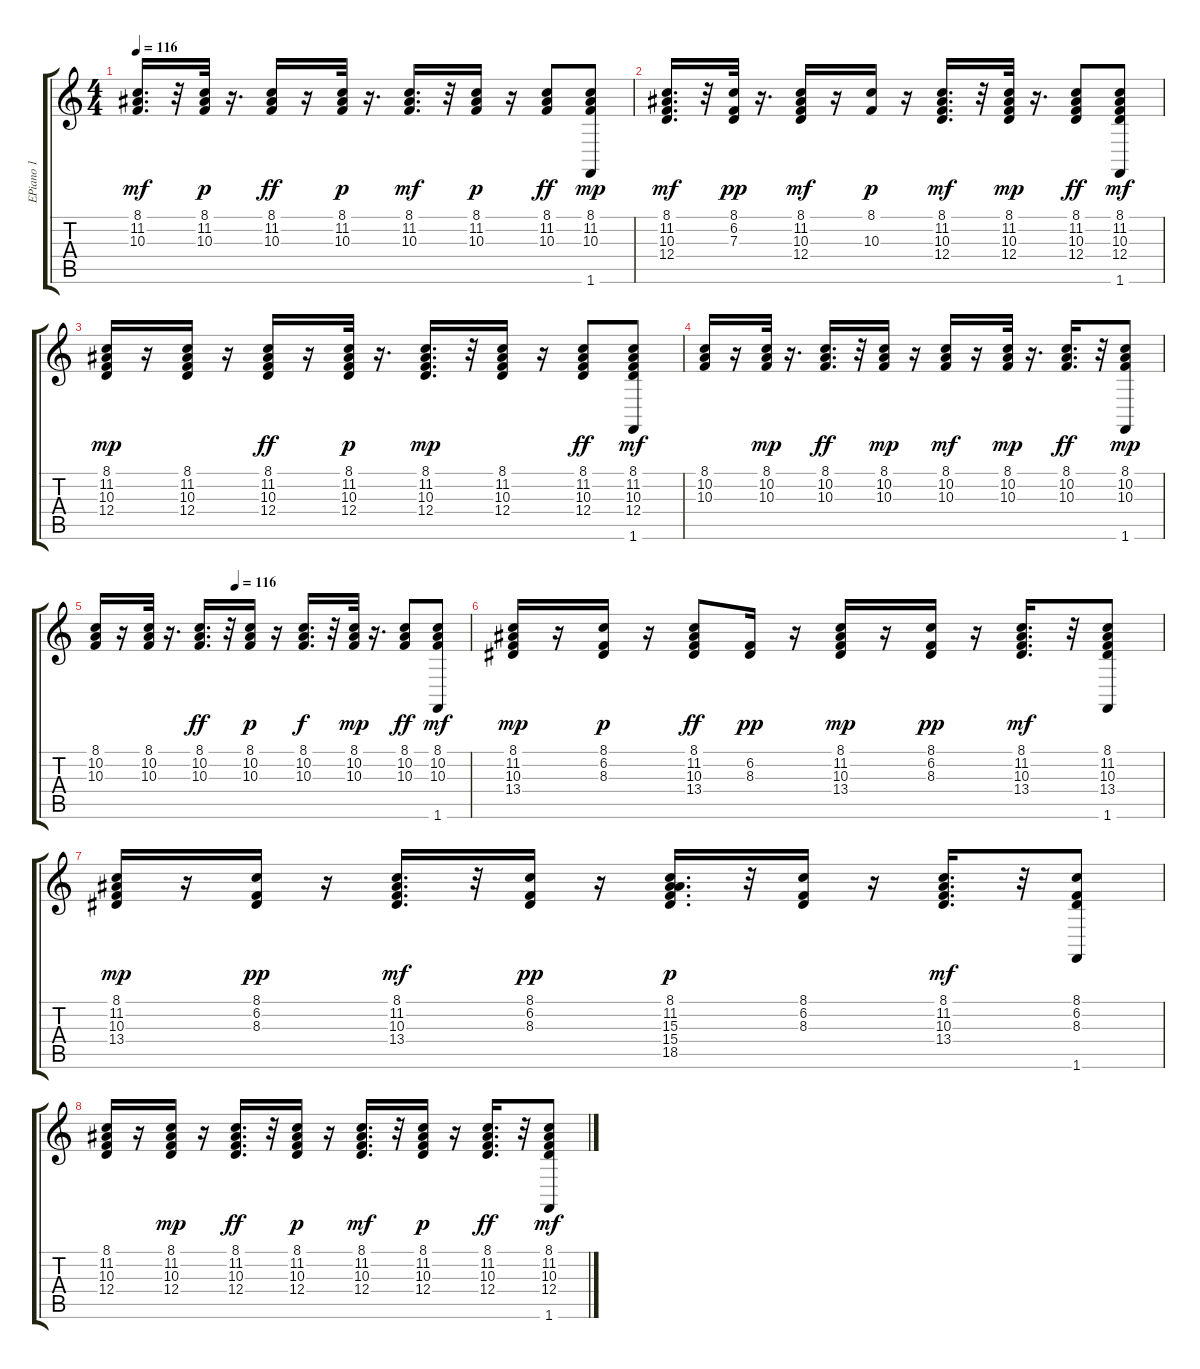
\track ("EPiano 1" "EPiano 1") {instrument stringensemble1}
\staff {score tabs}
\tuning (E4 B3 G3 D3 A2 E2) {hide}
\ts (4 4)
\tempo 116
\clef g2
\ks c
(8.1 11.2 10.3).16{d dy mf} r.32 (8.1 11.2 10.3).32{dy p} r.16{d} (8.1 11.2 10.3).16{dy ff} r.16 (8.1 11.2 10.3).32{dy p} r.16{d} (8.1 11.2 10.3).16{d dy mf} r.32 (8.1 11.2 10.3).16{dy p} r.16 (8.1 11.2 10.3).8{dy ff} (8.1 11.2 10.3 1.6).8{dy mp} |
(8.1 11.2 10.3 12.4).16{d dy mf} r.32 (8.1 6.2 7.3).32{dy pp} r.16{d} (8.1 11.2 10.3 12.4).16{dy mf} r.16 (8.1 10.3).16{dy p} r.16 (8.1 11.2 10.3 12.4).16{d dy mf} r.32 (8.1 11.2 10.3 12.4).32{dy mp} r.16{d} (8.1 11.2 10.3 12.4).8{dy ff} (8.1 11.2 10.3 12.4 1.6).8{dy mf} |
(8.1 11.2 10.3 12.4).16{dy mp} r.16 (8.1 11.2 10.3 12.4).16 r.16 (8.1 11.2 10.3 12.4).16{dy ff} r.16 (8.1 11.2 10.3 12.4).32{dy p} r.16{d} (8.1 11.2 10.3 12.4).16{d dy mp} r.32 (8.1 11.2 10.3 12.4).16 r.16 (8.1 11.2 10.3 12.4).8{dy ff} (8.1 11.2 10.3 12.4 1.6).8{dy mf} |
(8.1 10.2 10.3).16 r.16 (8.1 10.2 10.3).32{dy mp} r.16{d} (8.1 10.2 10.3).16{d dy ff} r.32 (8.1 10.2 10.3).16{dy mp} r.16 (8.1 10.2 10.3).16{dy mf} r.16 (8.1 10.2 10.3).32{dy mp} r.16{d} (8.1 10.2 10.3).16{d dy ff} r.32 (8.1 10.2 10.3 1.6).8{dy mp} |
\tempo (116 0.375)
(8.1 10.2 10.3).16 r.16 (8.1 10.2 10.3).32 r.16{d} (8.1 10.2 10.3).16{d dy ff} r.32 (8.1 10.2 10.3).16{dy p} r.16 (8.1 10.2 10.3).16{d dy f} r.32 (8.1 10.2 10.3).32{dy mp} r.16{d} (8.1 10.2 10.3).8{dy ff} (8.1 10.2 10.3 1.6).8{dy mf} |
(8.1 11.2 10.3 13.4).16{dy mp} r.16 (8.1 6.2 8.3).16{dy p} r.16 (8.1 11.2 10.3 13.4).8{dy ff} (6.2 8.3).16{dy pp} r.16 (8.1 11.2 10.3 13.4).16{dy mp} r.16 (8.1 6.2 8.3).16{dy pp} r.16 (8.1 11.2 10.3 13.4).16{d dy mf} r.32 (8.1 11.2 10.3 13.4 1.6).8 |
(8.1 11.2 10.3 13.4).16{dy mp} r.16 (8.1 6.2 8.3).16{dy pp} r.16 (8.1 11.2 10.3 13.4).16{d dy mf} r.32 (8.1 6.2 8.3).16{dy pp} r.16 (8.1 11.2 15.3 15.4 18.5).16{d dy p} r.32 (8.1 6.2 8.3).16 r.16 (8.1 11.2 10.3 13.4).16{d dy mf} r.32 (8.1 6.2 8.3 1.6).8 |
(8.1 11.2 10.3 12.4).16 r.16 (8.1 11.2 10.3 12.4).16{dy mp} r.16 (8.1 11.2 10.3 12.4).16{d dy ff} r.32 (8.1 11.2 10.3 12.4).16{dy p} r.16 (8.1 11.2 10.3 12.4).16{d dy mf} r.32 (8.1 11.2 10.3 12.4).16{dy p} r.16 (8.1 11.2 10.3 12.4).16{d dy ff} r.32 (8.1 11.2 10.3 12.4 1.6).8{dy mf}
